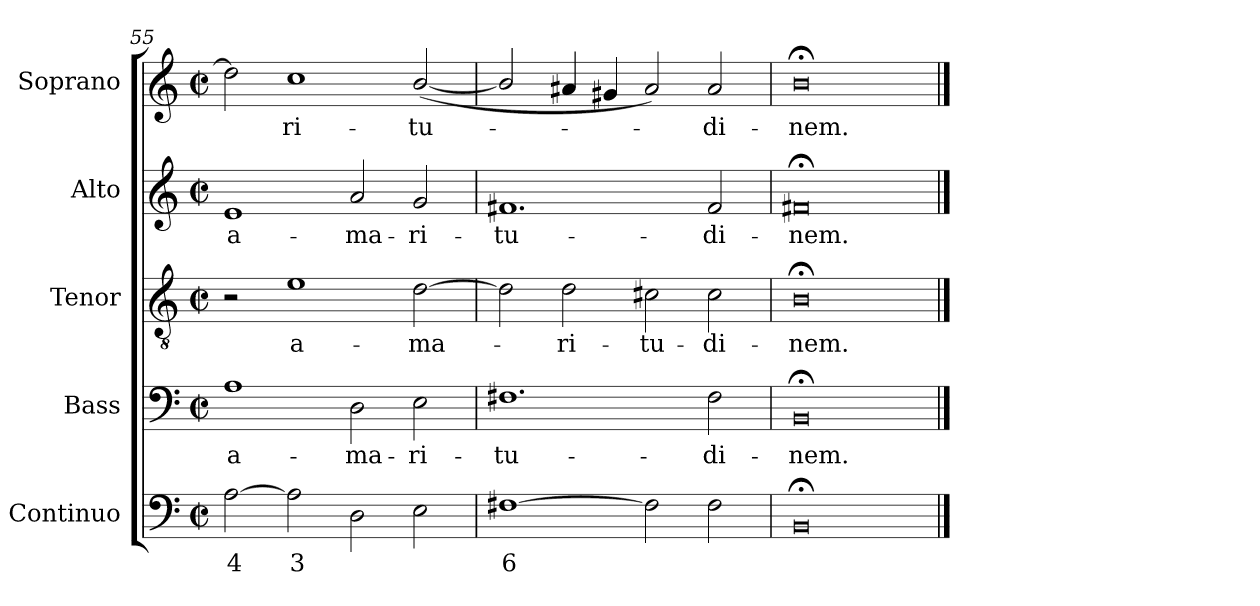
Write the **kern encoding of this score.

**kern	**text	**kern	**text	**kern	**text	**kern	**text	**kern	**text
*part5	*part5	*part4	*part4	*part3	*part3	*part2	*part2	*part1	*part1
*staff5	*staff5	*staff4	*staff4	*staff3	*staff3	*staff2	*staff2	*staff1	*staff1
*I"Continuo	*	*I"Bass	*	*I"Tenor	*	*I"Alto	*	*I"Soprano	*
*	*	*I'B	*	*I'T	*	*I'A	*	*I'S	*
*clefF4	*	*clefF4	*	*clefGv2	*	*clefG2	*	*clefG2	*
*k[]	*	*k[]	*	*k[]	*	*k[]	*	*k[]	*
*C:	*	*C:	*	*C:	*	*C:	*	*C:	*
*M4/2	*	*M4/2	*	*M4/2	*	*M4/2	*	*M4/2	*
*met(c|)	*	*met(c|)	*	*met(c|)	*	*met(c|)	*	*met(c|)	*
=55	=55	=55	=55	=55	=55	=55	=55	=55	=55
!	!LO:LY:b	!	!LO:LY:b	!	!	!	!LO:LY:b	!	!
[2A	4	1A	a-	2r	.	1e	a-	2dd]	.
!	!LO:LY:b	!	!	!	!LO:LY:b	!	!	!	!LO:LY:b
2A]	3	.	.	1e	a-	.	.	1cc	ri-
!	!	!	!LO:LY:b	!	!	!	!LO:LY:b	!	!
2D	.	2D	-ma-	.	.	2a	-ma-	.	.
!	!	!	!LO:LY:b	!	!LO:LY:b	!	!LO:LY:b	!	!LO:LY:b
2E	.	2E	-ri-	[2d	-ma-	2g	-ri-	(<[2b/	-tu-
=56	=56	=56	=56	=56	=56	=56	=56	=56	=56
!	!LO:LY:b	!	!LO:LY:b	!	!	!	!LO:LY:b	!	!
[1F#X	6	1.F#X	-tu-	2d]	.	1.f#X	-tu-	2b/]	.
!	!	!	!	!	!LO:LY:b	!	!	!	!
.	.	.	.	2d	ri-	.	.	4a#X	.
.	.	.	.	.	.	.	.	4g#X	.
!	!	!	!	!	!LO:LY:b	!	!	!	!
2F#]	.	.	.	2c#X	-tu-	.	.	2a#)	.
!	!	!	!LO:LY:b	!	!LO:LY:b	!	!LO:LY:b	!	!LO:LY:b
2F#	.	2F#	-di-	2c#	-di-	2f#	-di-	2a#	di-
=57	=57	=57	=57	=57	=57	=57	=57	=57	=57
!	!	!	!LO:LY:b	!	!LO:LY:b	!	!LO:LY:b	!	!LO:LY:b
0BB;<	.	0BB;<	-nem.	0B;<	-nem.	0f#X;<	-nem.	0b;<	-nem.
==	==	==	==	==	==	==	==	==	==
*-	*-	*-	*-	*-	*-	*-	*-	*-	*-
